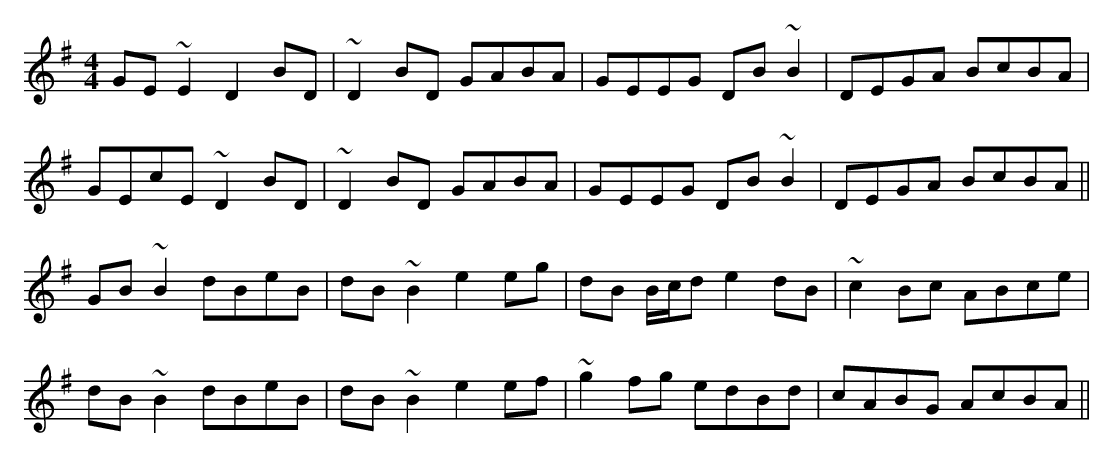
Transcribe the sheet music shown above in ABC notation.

X:1
M:4/4
K:G
GE~E2 D2BD|~D2 BD GABA|GEEG DB ~B2|DEGA BcBA|
GEcE ~D2 BD|~D2 BD GABA|GEEG DB ~B2|DEGA BcBA||
GB ~B2 dBeB|dB ~B2 e2eg|dB B/c/d e2dB|~c2 Bc ABce|
dB ~B2 dBeB|dB ~B2 e2ef|~g2fg edBd|cABG AcBA||
